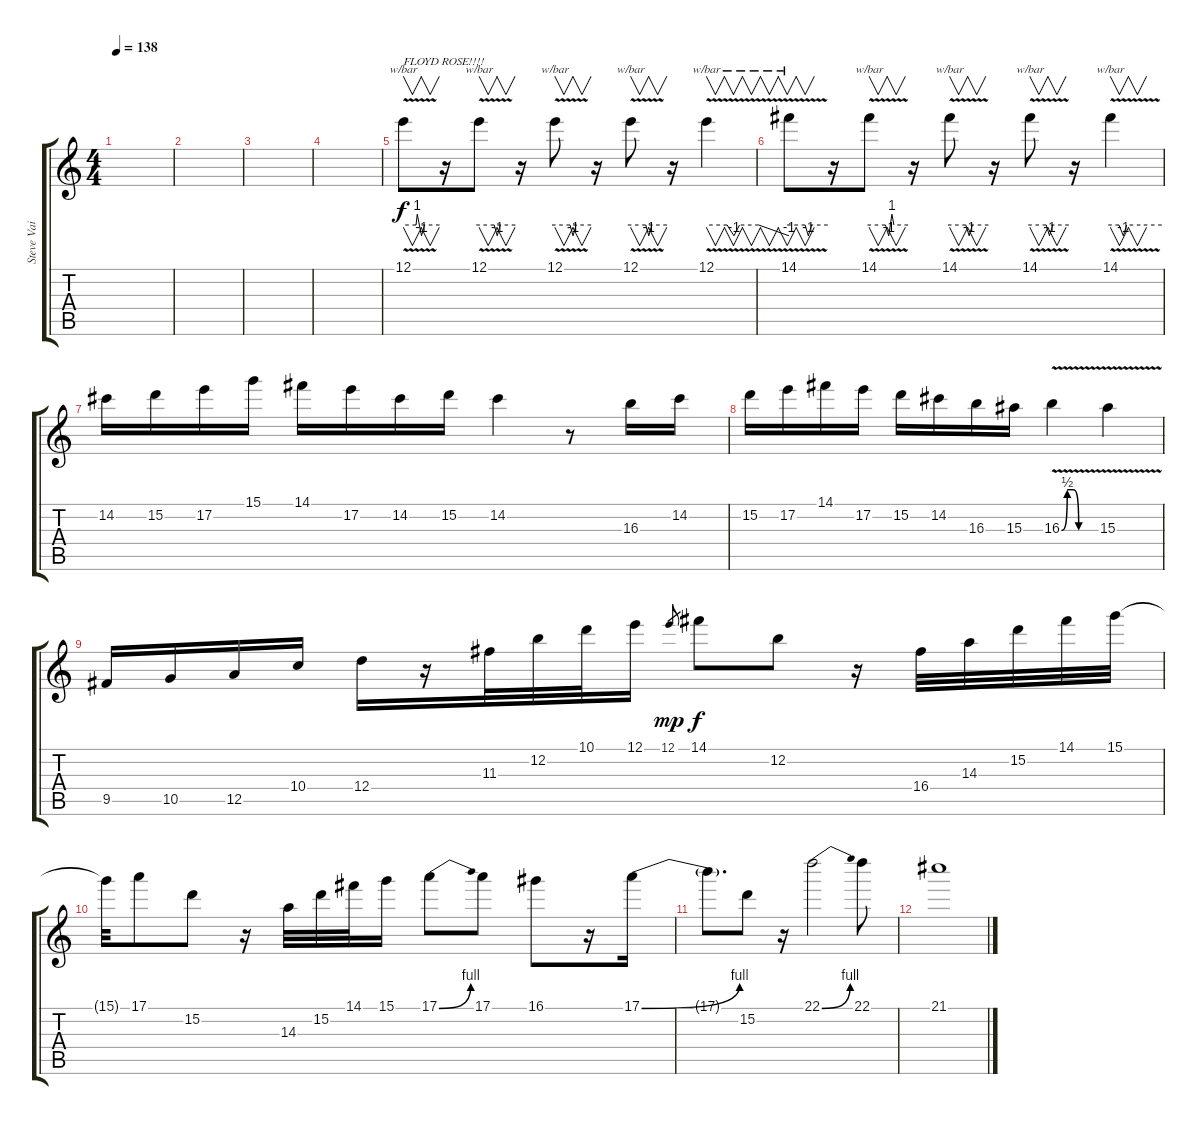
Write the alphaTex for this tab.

\track ("Steve Vai" "Steve Vai") {instrument distortionguitar}
\staff {score tabs}
\tuning (E4 B3 G3 D3 A2 E2) {hide}
\ts (4 4)
\tempo 138
\clef g2
\ks c
|
|
|
|
12.1{v}.8{v tbe (custom default 0 0 21 0 23 4 30 -4 35 0 60 0) txt "FLOYD ROSE!!!!"} r.16 12.1{v}.8{v tbe (custom default 0 0 25 0 30 -4 35 0 60 0)} r.16 12.1{v}.8{v tbe (custom default 0 0 25 0 30 -4 35 0 60 0)} r.16 12.1{v}.8{v tbe (custom default 0 0 25 0 30 -4 35 0 60 0)} r.16 12.1{v}.4{v tbe (custom default 0 0 15 0 20 -4 24 0 38 0 60 -4)} |
14.1{v}.8{v tbe (custom default 0 0 25 0 30 -4 35 0 60 0)} r.16 14.1{v}.8{v tbe (custom default 0 0 25 0 30 -4 35 4 38 0 60 0)} r.16 14.1{v}.8{v tbe (custom default 0 0 25 0 30 -4 35 0 60 0)} r.16 14.1{v}.8{v tbe (custom default 0 0 25 0 30 -4 35 0 60 0)} r.16 14.1{v}.4{v tbe (custom default 0 0 10 0 15 -4 19 0 35 0 60 0)} |
14.2.16 15.2.16 17.2.16 15.1.16 14.1.16 17.2.16 14.2.16 15.2.16 14.2.4 r.8 16.3.16 14.2.16 |
15.2.16 17.2.16 14.1.16 17.2.16 15.2.16 14.2.16 16.3.16 15.3.16 16.3{be (custom 0 0 10 2 20 2 30 0 60 0) v}.4 15.3{v}.4 |
9.5.16 10.5.16 12.5.16 10.4.16 12.4.16 r.16 11.3.32 12.2.32 10.1.32 12.1.16 12.1.8{gr dy mp} 14.1.8{dy f} 12.2.8 r.16 16.4.32 14.3.32 15.2.32 14.1.32 15.1.32 |
15.1{t}.32 17.1.8 15.2.8 r.16 14.3.32 15.2.32 14.1.32 15.1.16 17.1{be (bend 0 0 60 4)}.8 17.1.8 16.1.8 r.16 17.1{be (bend 0 0 60 4)}.16 |
17.1{t}.8{d} 15.2.8 r.16 22.1{be (bend 0 0 60 4)}.2 22.1.8 |
21.1.1
